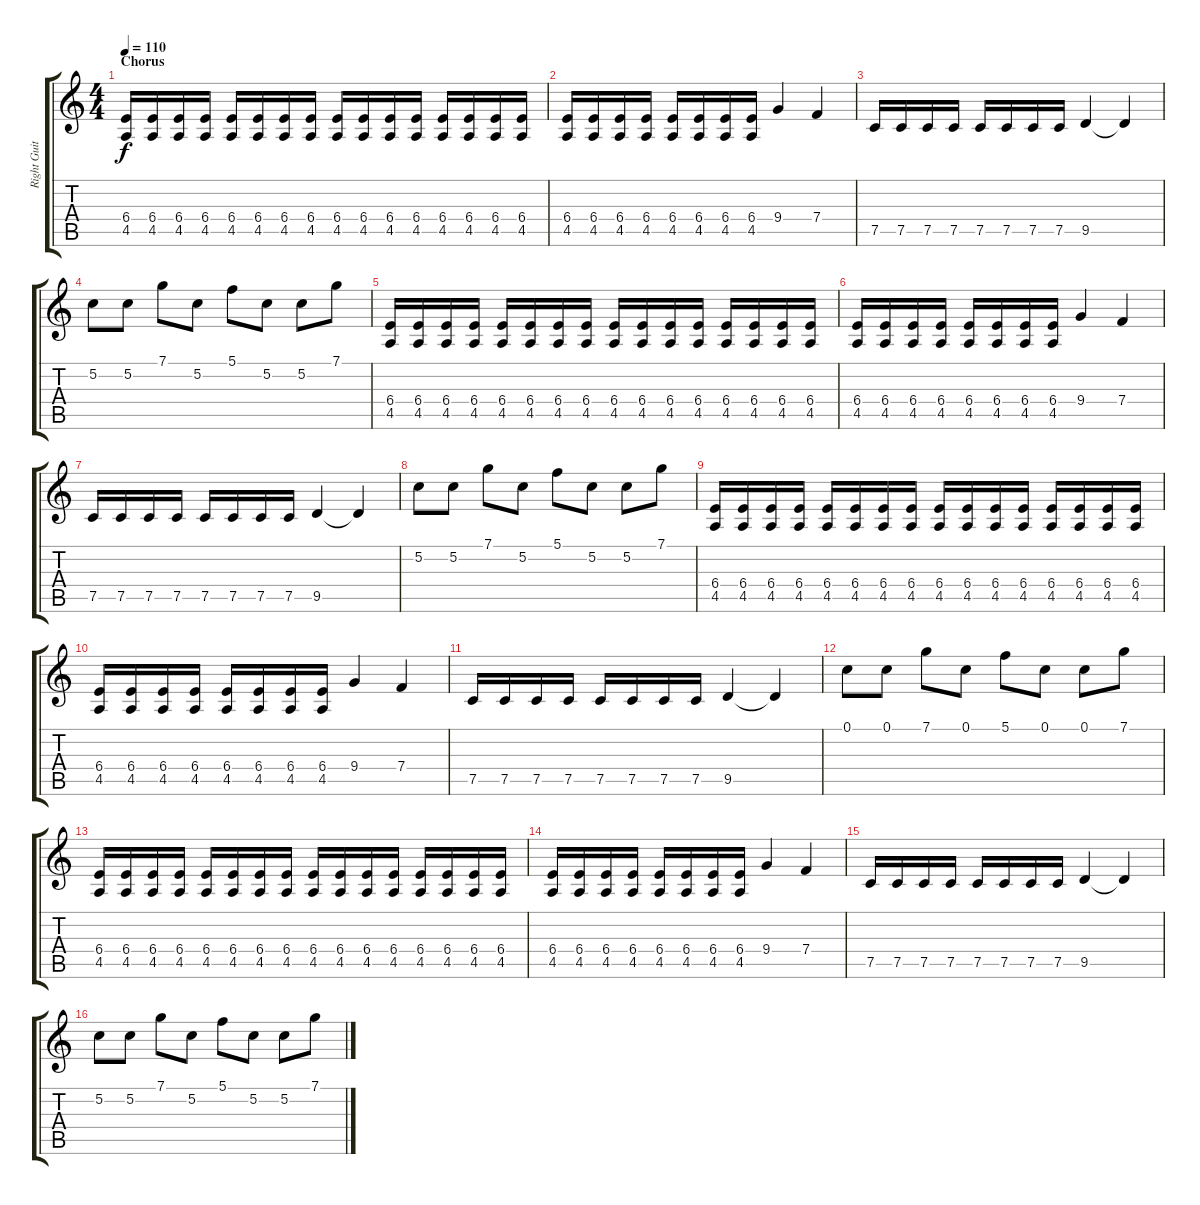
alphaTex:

\track ("Right Guitar" "Right Guit") {instrument distortionguitar}
\staff {score tabs}
\tuning (C4 G3 Eb3 Bb2 F2 C2) {hide}
\ts (4 4)
\section ("" "Chorus")
\tempo 110
\clef g2
\ks c
(6.4 4.5).16{dy f} (6.4 4.5).16 (6.4 4.5).16 (6.4 4.5).16 (6.4 4.5).16 (6.4 4.5).16 (6.4 4.5).16 (6.4 4.5).16 (6.4 4.5).16 (6.4 4.5).16 (6.4 4.5).16 (6.4 4.5).16 (6.4 4.5).16 (6.4 4.5).16 (6.4 4.5).16 (6.4 4.5).16 |
(6.4 4.5).16 (6.4 4.5).16 (6.4 4.5).16 (6.4 4.5).16 (6.4 4.5).16 (6.4 4.5).16 (6.4 4.5).16 (6.4 4.5).16 9.4.4 7.4.4 |
7.5.16 7.5.16 7.5.16 7.5.16 7.5.16 7.5.16 7.5.16 7.5.16 9.5.4 9.5{t}.4 |
5.2.8 5.2.8 7.1.8 5.2.8 5.1.8 5.2.8 5.2.8 7.1.8 |
(6.4 4.5).16 (6.4 4.5).16 (6.4 4.5).16 (6.4 4.5).16 (6.4 4.5).16 (6.4 4.5).16 (6.4 4.5).16 (6.4 4.5).16 (6.4 4.5).16 (6.4 4.5).16 (6.4 4.5).16 (6.4 4.5).16 (6.4 4.5).16 (6.4 4.5).16 (6.4 4.5).16 (6.4 4.5).16 |
(6.4 4.5).16 (6.4 4.5).16 (6.4 4.5).16 (6.4 4.5).16 (6.4 4.5).16 (6.4 4.5).16 (6.4 4.5).16 (6.4 4.5).16 9.4.4 7.4.4 |
7.5.16 7.5.16 7.5.16 7.5.16 7.5.16 7.5.16 7.5.16 7.5.16 9.5.4 9.5{t}.4 |
5.2.8 5.2.8 7.1.8 5.2.8 5.1.8 5.2.8 5.2.8 7.1.8 |
(6.4 4.5).16 (6.4 4.5).16 (6.4 4.5).16 (6.4 4.5).16 (6.4 4.5).16 (6.4 4.5).16 (6.4 4.5).16 (6.4 4.5).16 (6.4 4.5).16 (6.4 4.5).16 (6.4 4.5).16 (6.4 4.5).16 (6.4 4.5).16 (6.4 4.5).16 (6.4 4.5).16 (6.4 4.5).16 |
(6.4 4.5).16 (6.4 4.5).16 (6.4 4.5).16 (6.4 4.5).16 (6.4 4.5).16 (6.4 4.5).16 (6.4 4.5).16 (6.4 4.5).16 9.4.4 7.4.4 |
7.5.16 7.5.16 7.5.16 7.5.16 7.5.16 7.5.16 7.5.16 7.5.16 9.5.4 9.5{t}.4 |
0.1.8 0.1.8 7.1.8 0.1.8 5.1.8 0.1.8 0.1.8 7.1.8 |
(6.4 4.5).16 (6.4 4.5).16 (6.4 4.5).16 (6.4 4.5).16 (6.4 4.5).16 (6.4 4.5).16 (6.4 4.5).16 (6.4 4.5).16 (6.4 4.5).16 (6.4 4.5).16 (6.4 4.5).16 (6.4 4.5).16 (6.4 4.5).16 (6.4 4.5).16 (6.4 4.5).16 (6.4 4.5).16 |
(6.4 4.5).16 (6.4 4.5).16 (6.4 4.5).16 (6.4 4.5).16 (6.4 4.5).16 (6.4 4.5).16 (6.4 4.5).16 (6.4 4.5).16 9.4.4 7.4.4 |
7.5.16 7.5.16 7.5.16 7.5.16 7.5.16 7.5.16 7.5.16 7.5.16 9.5.4 9.5{t}.4 |
5.2.8 5.2.8 7.1.8 5.2.8 5.1.8 5.2.8 5.2.8 7.1.8
